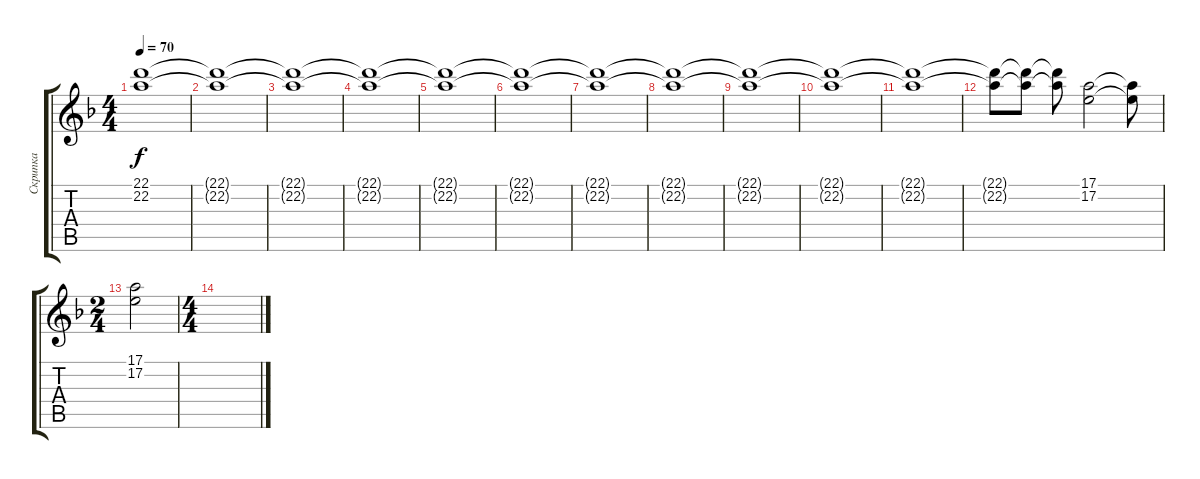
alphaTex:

\track ("Скрипка" "Скрипка") {instrument stringensemble1}
\staff {score tabs}
\tuning (E4 B3 G3 D3 A2 E2) {hide}
\ts (4 4)
\tempo 70
\clef g2
\ks dminor
(22.1 22.2).1{dy f instrument stringensemble1} |
(22.1{t} 22.2{t}).1 |
(22.1{t} 22.2{t}).1 |
(22.1{t} 22.2{t}).1 |
(22.1{t} 22.2{t}).1 |
(22.1{t} 22.2{t}).1 |
(22.1{t} 22.2{t}).1 |
(22.1{t} 22.2{t}).1 |
(22.1{t} 22.2{t}).1 |
(22.1{t} 22.2{t}).1 |
(22.1{t} 22.2{t}).1 |
(22.1{t} 22.2{t}).8 (22.1{t} 22.2{t}).8 (22.1{t} 22.2{t}).8 (17.1 17.2).2 (17.1{t} 17.2{t}).8 |
\ts (2 4)
(17.1 17.2).2 |
\ts (4 4)
